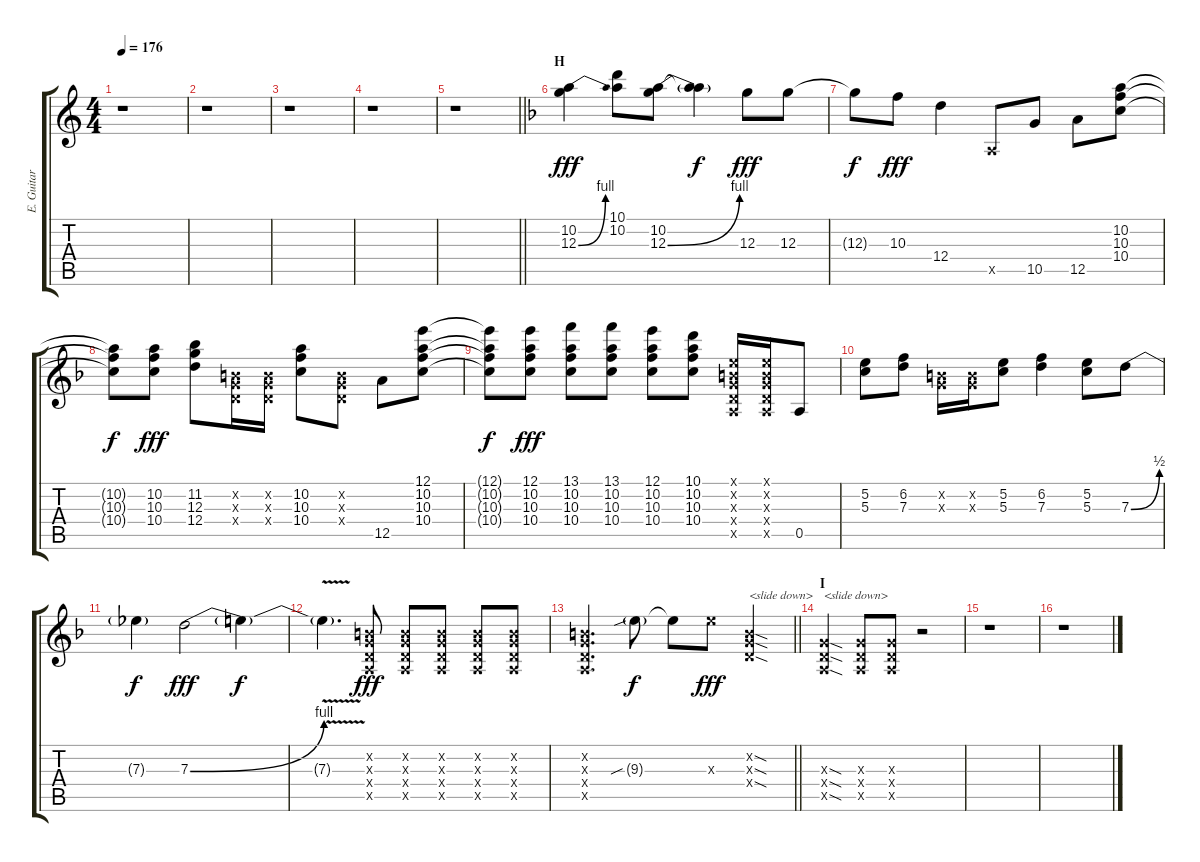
\track ("E. Guitar IV" "E. Guitar ") {instrument overdrivenguitar}
\staff {score tabs}
\tuning (E4 B3 G3 D3 A2 E2) {hide}
\ts (4 4)
\tempo 176
\clef g2
\ks c
r.1{dy f} |
r.1 |
r.1 |
r.1 |
\barLineRight lightlight
r.1 |
\section ("" "H")
\ks f
(10.2 12.3{be (bend 0 0 60 4)}).4{dy fff} (10.1 10.2).8 (10.2 12.3{be (bend 0 0 60 4)}).8 (10.2{t} 12.3{t}).4{dy f} 12.3.8{dy fff} 12.3.8 |
12.3{t}.8{dy f} 10.3.8{dy fff} 12.4.4 0.5{x}.8 10.5.8 12.5.8 (10.2 10.3 10.4).8 |
(10.2{t} 10.3{t} 10.4{t}).8{dy f} (10.2 10.3 10.4).8{dy fff} (11.2 12.3 12.4).8 (0.2{x} 0.3{x} 0.4{x}).16 (0.2{x} 0.3{x} 0.4{x}).16 (10.2 10.3 10.4).8 (0.2{x} 0.3{x} 0.4{x}).8 12.5.8 (12.1 10.2 10.3 10.4).8 |
(12.1{t} 10.2{t} 10.3{t} 10.4{t}).8{dy f} (12.1 10.2 10.3 10.4).8{dy fff} (13.1 10.2 10.3 10.4).8 (13.1 10.2 10.3 10.4).8 (12.1 10.2 10.3 10.4).8 (10.1 10.2 10.3 10.4).8 (0.1{x} 0.2{x} 0.3{x} 0.4{x} 0.5{x}).16 (0.1{x} 0.2{x} 0.3{x} 0.4{x} 0.5{x}).16 0.5.8 |
(5.2 5.3).8 (6.2 7.3).8 (0.2{x} 0.3{x}).16 (0.2{x} 0.3{x}).16 (5.2 5.3).8 (6.2 7.3).4 (5.2 5.3).8 7.3{be (bend 0 0 60 2)}.8 |
7.3{t}.4{dy f} 7.3{be (bend 0 0 60 4)}.2{dy fff} 7.3{t}.4{dy f} |
7.3{v t}.4{d} (0.2{x} 0.3{x} 0.4{x} 0.5{x}).8{dy fff} (0.2{x} 0.3{x} 0.4{x} 0.5{x}).8 (0.2{x} 0.3{x} 0.4{x} 0.5{x}).8 (0.2{x} 0.3{x} 0.4{x} 0.5{x}).8 (0.2{x} 0.3{x} 0.4{x} 0.5{x}).8 |
\barLineRight lightlight
(0.2{x} 0.3{x} 0.4{x} 0.5{x}).4{d} 9.3{sib g}.8{dy f} 9.3{t}.8 9.3{x}.8{dy fff} (0.2{sod x} 0.3{sod x} 0.4{sod x}).4{txt "<slide down>"} |
\section ("" "I")
(0.3{sod x} 0.4{sod x} 0.5{sod x}).4{txt "<slide down>"} (0.3{x} 0.4{x} 0.5{x}).8 (0.3{x} 0.4{x} 0.5{x}).8 r.2 |
r.1 |
r.1
